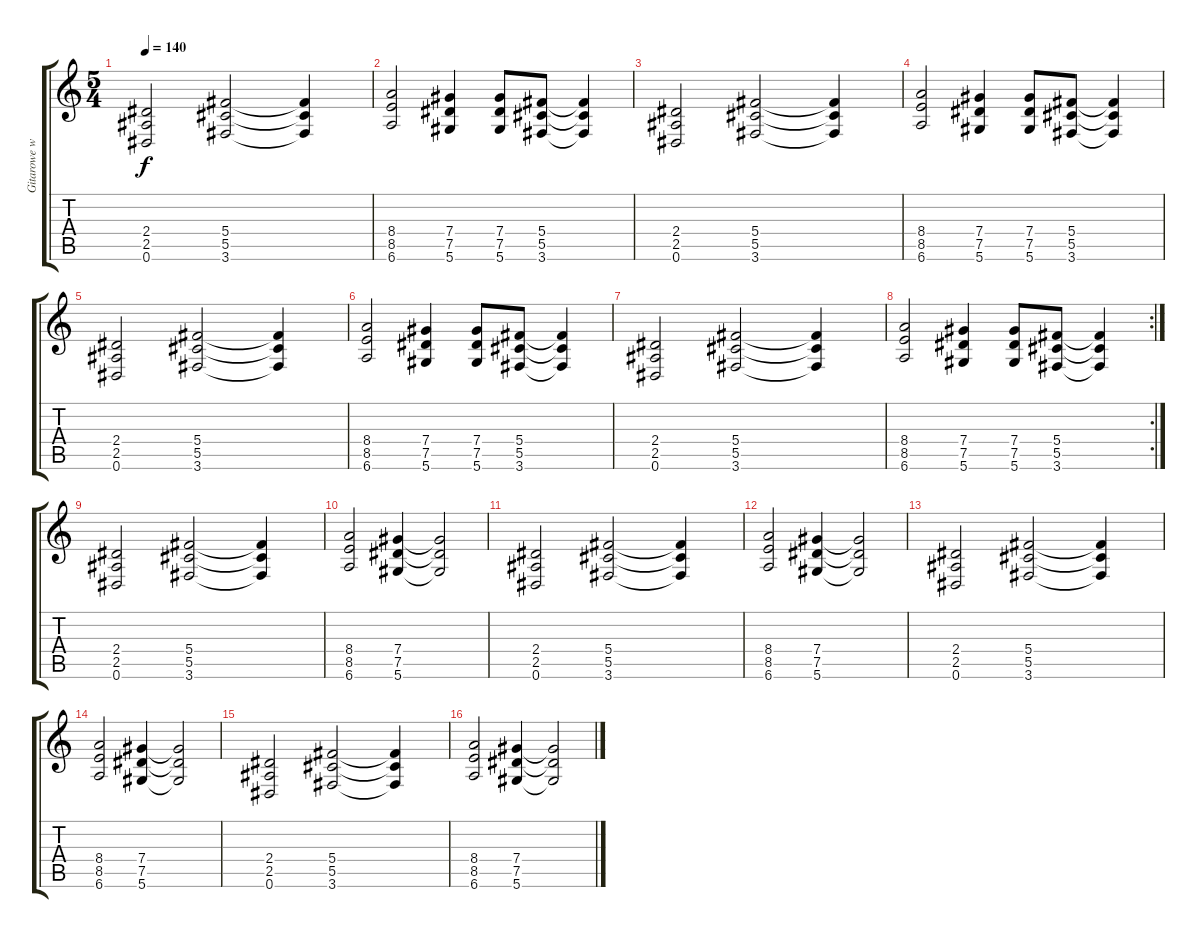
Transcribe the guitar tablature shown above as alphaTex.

\track ("Gitarowe wtorowe" "Gitarowe w") {instrument distortionguitar}
\staff {score tabs}
\tuning (Eb4 Bb3 Gb3 Db3 Ab2 Eb2) {hide}
\ts (5 4)
\tempo 140
\clef g2
\ks c
(2.4 2.5 0.6).2{dy f} (5.4 5.5 3.6).2 (5.4{t} 5.5{t} 3.6{t}).4 |
(8.4 8.5 6.6).2 (7.4 7.5 5.6).4 (7.4 7.5 5.6).8 (5.4 5.5 3.6).8 (5.4{t} 5.5{t} 3.6{t}).4 |
(2.4 2.5 0.6).2 (5.4 5.5 3.6).2 (5.4{t} 5.5{t} 3.6{t}).4 |
(8.4 8.5 6.6).2 (7.4 7.5 5.6).4 (7.4 7.5 5.6).8 (5.4 5.5 3.6).8 (5.4{t} 5.5{t} 3.6{t}).4 |
(2.4 2.5 0.6).2 (5.4 5.5 3.6).2 (5.4{t} 5.5{t} 3.6{t}).4 |
(8.4 8.5 6.6).2 (7.4 7.5 5.6).4 (7.4 7.5 5.6).8 (5.4 5.5 3.6).8 (5.4{t} 5.5{t} 3.6{t}).4 |
(2.4 2.5 0.6).2 (5.4 5.5 3.6).2 (5.4{t} 5.5{t} 3.6{t}).4 |
\rc 2
(8.4 8.5 6.6).2 (7.4 7.5 5.6).4 (7.4 7.5 5.6).8 (5.4 5.5 3.6).8 (5.4{t} 5.5{t} 3.6{t}).4 |
(2.4 2.5 0.6).2 (5.4 5.5 3.6).2 (5.4{t} 5.5{t} 3.6{t}).4 |
(8.4 8.5 6.6).2 (7.4 7.5 5.6).4 (7.4{t} 7.5{t} 5.6{t}).2 |
(2.4 2.5 0.6).2 (5.4 5.5 3.6).2 (5.4{t} 5.5{t} 3.6{t}).4 |
(8.4 8.5 6.6).2 (7.4 7.5 5.6).4 (7.4{t} 7.5{t} 5.6{t}).2 |
(2.4 2.5 0.6).2 (5.4 5.5 3.6).2 (5.4{t} 5.5{t} 3.6{t}).4 |
(8.4 8.5 6.6).2 (7.4 7.5 5.6).4 (7.4{t} 7.5{t} 5.6{t}).2 |
(2.4 2.5 0.6).2 (5.4 5.5 3.6).2 (5.4{t} 5.5{t} 3.6{t}).4 |
(8.4 8.5 6.6).2 (7.4 7.5 5.6).4 (7.4{t} 7.5{t} 5.6{t}).2
